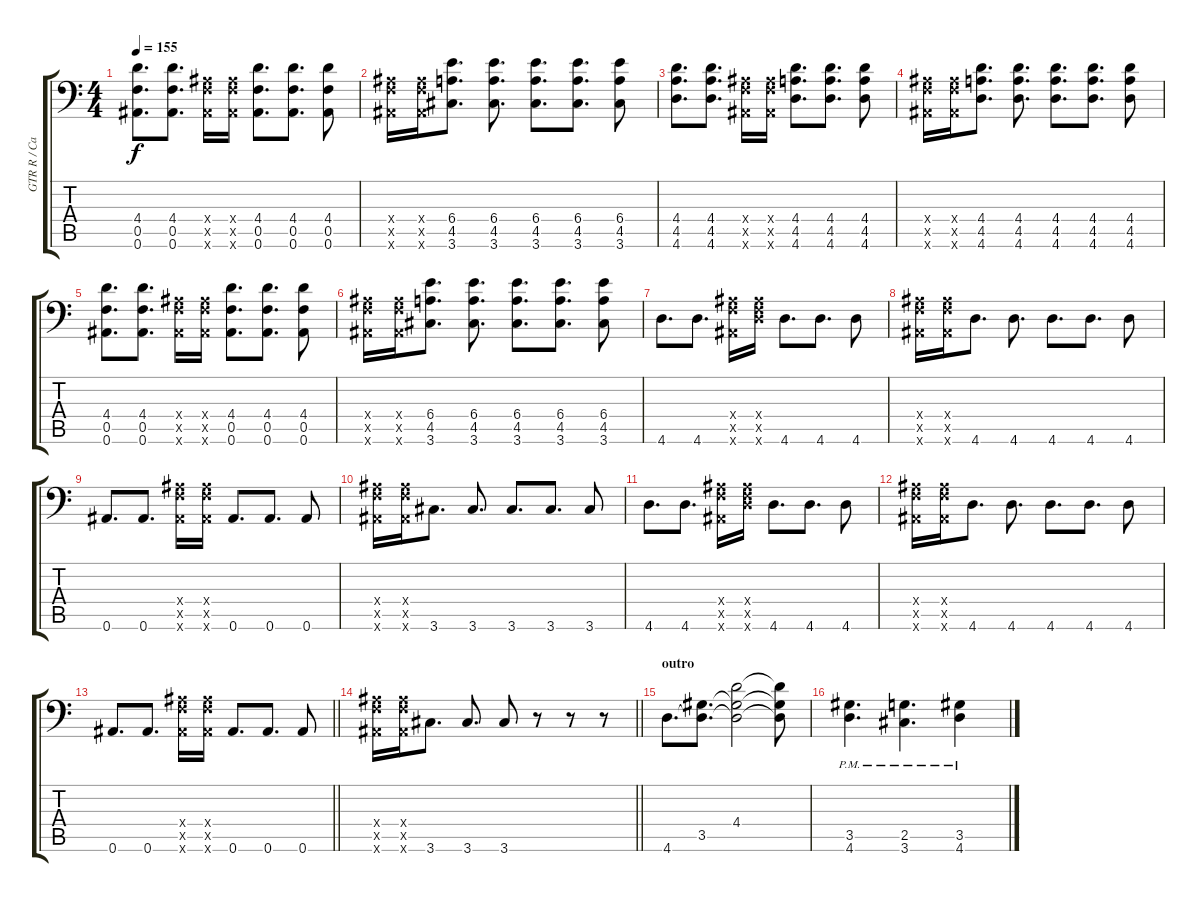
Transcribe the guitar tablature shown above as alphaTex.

\track ("GTR R / Carlos" "GTR R / Ca") {instrument overdrivenguitar}
\staff {score tabs}
\tuning (C4 G3 Eb3 Bb2 F2 Bb1) {hide}
\ts (4 4)
\tempo 155
\clef f4
\ks c
(4.4 0.5 0.6).8{d dy f} (4.4 0.5 0.6).8{d} (0.4{x} 0.5{x} 0.6{x}).16 (0.4{x} 0.5{x} 0.6{x}).16 (4.4 0.5 0.6).8{d} (4.4 0.5 0.6).8{d} (4.4 0.5 0.6).8 |
(0.4{x} 0.5{x} 0.6{x}).16 (0.4{x} 0.5{x} 0.6{x}).16 (6.4 4.5 3.6).8{d} (6.4 4.5 3.6).8{d} (6.4 4.5 3.6).8{d} (6.4 4.5 3.6).8{d} (6.4 4.5 3.6).8 |
(4.4 4.5 4.6).8{d} (4.4 4.5 4.6).8{d} (0.4{x} 0.5{x} 0.6{x}).16 (0.4{x} 0.5{x} 0.6{x}).16 (4.4 4.5 4.6).8{d} (4.4 4.5 4.6).8{d} (4.4 4.5 4.6).8 |
(0.4{x} 0.5{x} 0.6{x}).16 (0.4{x} 0.5{x} 0.6{x}).16 (4.4 4.5 4.6).8{d} (4.4 4.5 4.6).8{d} (4.4 4.5 4.6).8{d} (4.4 4.5 4.6).8{d} (4.4 4.5 4.6).8 |
(4.4 0.5 0.6).8{d} (4.4 0.5 0.6).8{d} (0.4{x} 0.5{x} 0.6{x}).16 (0.4{x} 0.5{x} 0.6{x}).16 (4.4 0.5 0.6).8{d} (4.4 0.5 0.6).8{d} (4.4 0.5 0.6).8 |
(0.4{x} 0.5{x} 0.6{x}).16 (0.4{x} 0.5{x} 0.6{x}).16 (6.4 4.5 3.6).8{d} (6.4 4.5 3.6).8{d} (6.4 4.5 3.6).8{d} (6.4 4.5 3.6).8{d} (6.4 4.5 3.6).8 |
4.6.8{d} 4.6.8{d} (0.4{x} 0.5{x} 0.6{x}).16 (0.4{x} 0.5{x} 4.6{x}).16 4.6.8{d} 4.6.8{d} 4.6.8 |
(0.4{x} 0.5{x} 0.6{x}).16 (0.4{x} 0.5{x} 0.6{x}).16 4.6.8{d} 4.6.8{d} 4.6.8{d} 4.6.8{d} 4.6.8 |
0.6.8{d} 0.6.8{d} (0.4{x} 0.5{x} 0.6{x}).16 (0.4{x} 0.5{x} 0.6{x}).16 0.6.8{d} 0.6.8{d} 0.6.8 |
(0.4{x} 0.5{x} 0.6{x}).16 (0.4{x} 0.5{x} 0.6{x}).16 3.6.8{d} 3.6.8{d} 3.6.8{d} 3.6.8{d} 3.6.8 |
4.6.8{d} 4.6.8{d} (0.4{x} 0.5{x} 0.6{x}).16 (0.4{x} 0.5{x} 4.6{x}).16 4.6.8{d} 4.6.8{d} 4.6.8 |
(0.4{x} 0.5{x} 0.6{x}).16 (0.4{x} 0.5{x} 0.6{x}).16 4.6.8{d} 4.6.8{d} 4.6.8{d} 4.6.8{d} 4.6.8 |
\barLineRight lightlight
0.6.8{d} 0.6.8{d} (0.4{x} 0.5{x} 0.6{x}).16 (0.4{x} 0.5{x} 0.6{x}).16 0.6.8{d} 0.6.8{d} 0.6.8 |
\section ("" "")
\barLineRight lightlight
(0.4{x} 0.5{x} 0.6{x}).16 (0.4{x} 0.5{x} 0.6{x}).16 3.6.8{d} 3.6.8{d} 3.6.8 r.8 r.8 r.8 |
\section ("" "outro")
4.6.8{d} (3.5 4.6{t}).8{d} (4.4 3.5{t} 4.6{t}).2 (4.4{t} 3.5{t} 4.6{t}).8 |
(3.5{pm} 4.6{pm}).4{d} (2.5{pm} 3.6{pm}).4{d} (3.5{pm} 4.6{pm}).4
